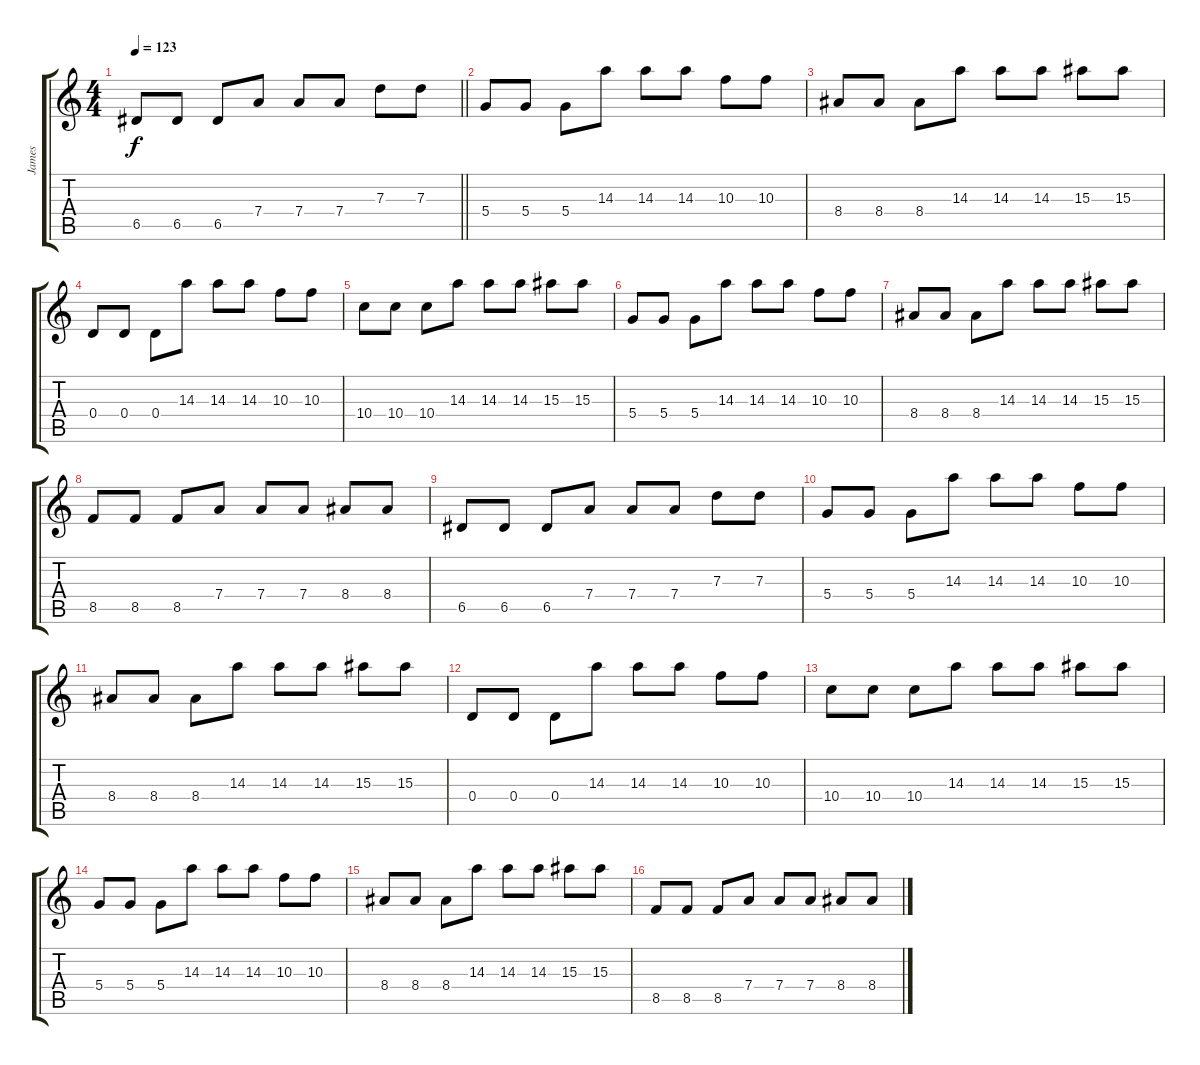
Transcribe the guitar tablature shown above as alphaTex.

\track ("James" "James") {instrument distortionguitar}
\staff {score tabs}
\tuning (E4 A3 G3 D3 A2 D2) {hide}
\ts (4 4)
\tempo 123
\clef g2
\barLineRight lightlight
\ks c
6.5.8{dy f} 6.5.8 6.5.8 7.4.8 7.4.8 7.4.8 7.3.8 7.3.8 |
5.4.8 5.4.8 5.4.8 14.3.8 14.3.8 14.3.8 10.3.8 10.3.8 |
8.4.8 8.4.8 8.4.8 14.3.8 14.3.8 14.3.8 15.3.8 15.3.8 |
0.4.8 0.4.8 0.4.8 14.3.8 14.3.8 14.3.8 10.3.8 10.3.8 |
10.4.8 10.4.8 10.4.8 14.3.8 14.3.8 14.3.8 15.3.8 15.3.8 |
5.4.8 5.4.8 5.4.8 14.3.8 14.3.8 14.3.8 10.3.8 10.3.8 |
8.4.8 8.4.8 8.4.8 14.3.8 14.3.8 14.3.8 15.3.8 15.3.8 |
8.5.8{volume 12} 8.5.8 8.5.8 7.4.8 7.4.8 7.4.8 8.4.8 8.4.8 |
6.5.8 6.5.8 6.5.8 7.4.8 7.4.8 7.4.8 7.3.8 7.3.8 |
5.4.8 5.4.8 5.4.8 14.3.8 14.3.8 14.3.8 10.3.8 10.3.8 |
8.4.8 8.4.8 8.4.8 14.3.8 14.3.8 14.3.8 15.3.8 15.3.8 |
0.4.8 0.4.8 0.4.8 14.3.8 14.3.8 14.3.8 10.3.8 10.3.8 |
10.4.8 10.4.8 10.4.8 14.3.8 14.3.8 14.3.8 15.3.8 15.3.8 |
5.4.8 5.4.8 5.4.8 14.3.8 14.3.8 14.3.8 10.3.8 10.3.8 |
8.4.8 8.4.8 8.4.8 14.3.8 14.3.8 14.3.8 15.3.8 15.3.8 |
8.5.8{volume 12} 8.5.8 8.5.8 7.4.8 7.4.8 7.4.8 8.4.8 8.4.8
